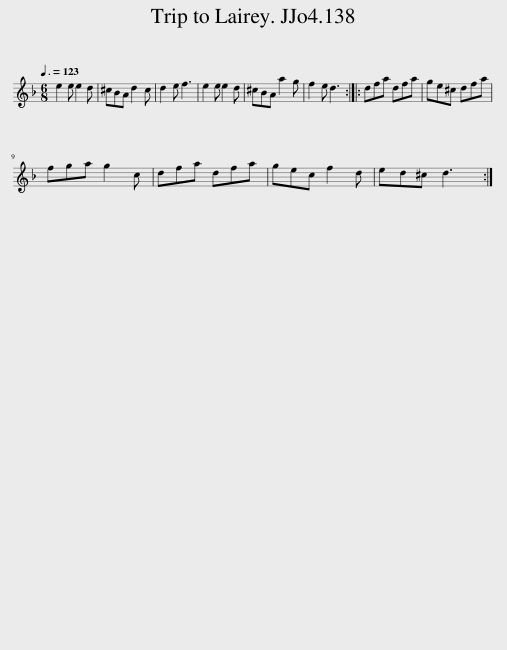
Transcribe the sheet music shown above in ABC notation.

X:1
L:1/8
Q:3/8=123
M:6/8
I:linebreak $
K:Dmin
V:1 treble
V:1
 e2 e e2 d | ^cBA d2 c | d2 e f3 | e2 e e2 d | ^cBA a2 g | %5
 f2 e d3 :: dfa dfa | ge^c dfa |$ fga g2 c | dfa dfa | %10
 gec f2 d | ed^c d3 :| %12
